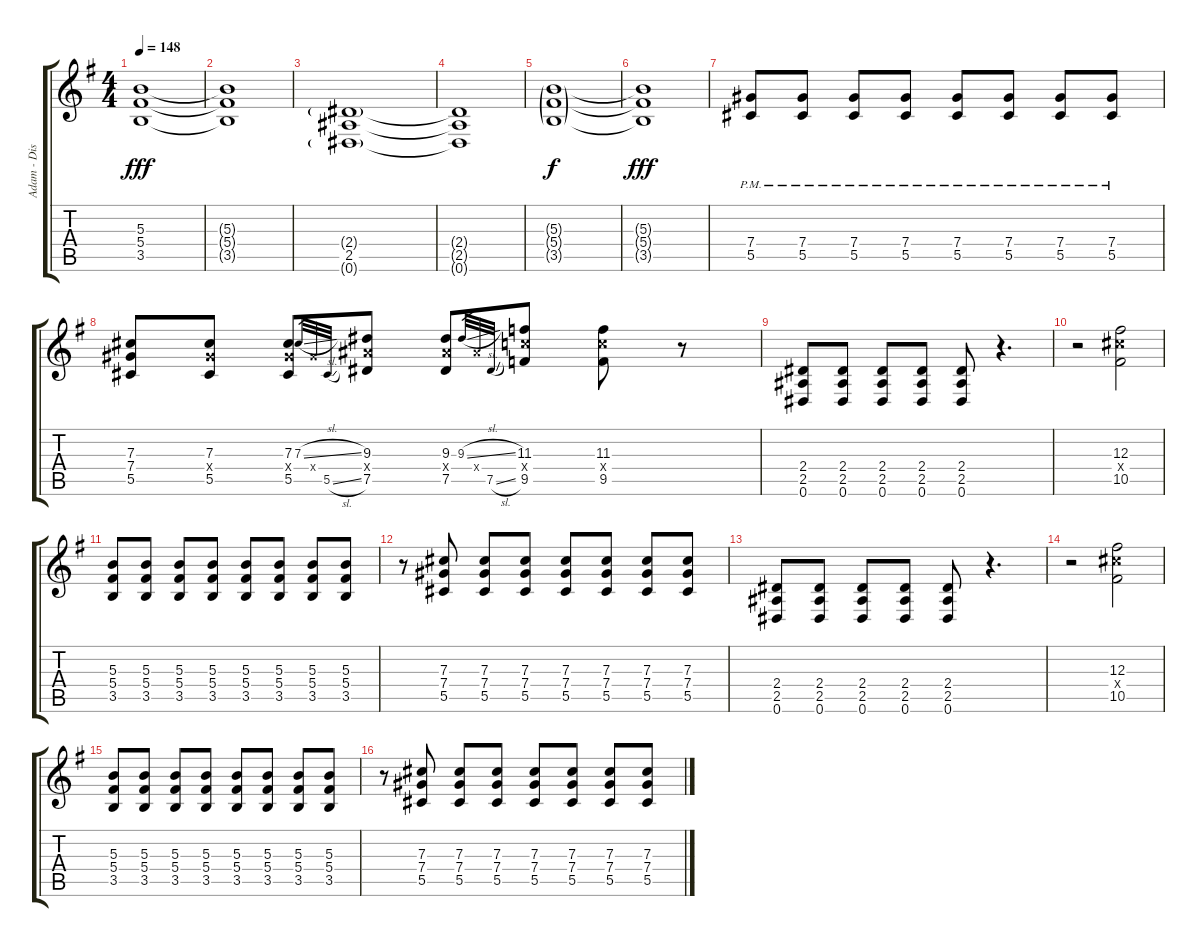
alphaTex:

\track ("Adam - Distortion Guitar" "Adam - Dis") {instrument distortionguitar}
\staff {score tabs}
\tuning (Eb4 Bb3 Gb3 Db3 Ab2 Eb2) {hide}
\ts (4 4)
\tempo 148
\clef g2
\ks g
(5.3 5.4 3.5).1{dy fff} |
(5.3{t} 5.4{t} 3.5{t}).1 |
(2.4{g} 2.5 0.6{g}).1 |
(2.4{t} 2.5{t} 0.6{t}).1 |
(5.3{g} 5.4{g} 3.5{g}).1{dy f} |
(5.3{t} 5.4{t} 3.5{t}).1{dy fff} |
(7.4{pm} 5.5{pm}).8 (7.4{pm} 5.5{pm}).8 (7.4{pm} 5.5{pm}).8 (7.4{pm} 5.5{pm}).8 (7.4{pm} 5.5{pm}).8 (7.4{pm} 5.5{pm}).8 (7.4{pm} 5.5{pm}).8 (7.4{pm} 5.5{pm}).8 |
(7.3 7.4 5.5).8 (7.3 7.4{x} 5.5).8 (7.3 7.4{x} 5.5).8 7.3{sl}.32{gr} 7.4{x}.32{gr} 5.5{sl}.32{gr} (9.3 9.4{x} 7.5).8 (9.3 9.4{x} 7.5).8 9.3{sl}.32{gr} 9.4{x}.32{gr} 7.5{sl}.32{gr} (11.3 11.4{x} 9.5).8 (11.3 11.4{x} 9.5).8 r.8 |
(2.4 2.5 0.6).8 (2.4 2.5 0.6).8 (2.4 2.5 0.6).8 (2.4 2.5 0.6).8 (2.4 2.5 0.6).8 r.4{d} |
r.2 (12.3 12.4{x} 10.5).2 |
(5.3 5.4 3.5).8 (5.3 5.4 3.5).8 (5.3 5.4 3.5).8 (5.3 5.4 3.5).8 (5.3 5.4 3.5).8 (5.3 5.4 3.5).8 (5.3 5.4 3.5).8 (5.3 5.4 3.5).8 |
r.8 (7.3 7.4 5.5).8 (7.3 7.4 5.5).8 (7.3 7.4 5.5).8 (7.3 7.4 5.5).8 (7.3 7.4 5.5).8 (7.3 7.4 5.5).8 (7.3 7.4 5.5).8 |
(2.4 2.5 0.6).8 (2.4 2.5 0.6).8 (2.4 2.5 0.6).8 (2.4 2.5 0.6).8 (2.4 2.5 0.6).8 r.4{d} |
r.2 (12.3 12.4{x} 10.5).2 |
(5.3 5.4 3.5).8 (5.3 5.4 3.5).8 (5.3 5.4 3.5).8 (5.3 5.4 3.5).8 (5.3 5.4 3.5).8 (5.3 5.4 3.5).8 (5.3 5.4 3.5).8 (5.3 5.4 3.5).8 |
r.8 (7.3 7.4 5.5).8 (7.3 7.4 5.5).8 (7.3 7.4 5.5).8 (7.3 7.4 5.5).8 (7.3 7.4 5.5).8 (7.3 7.4 5.5).8 (7.3 7.4 5.5).8
